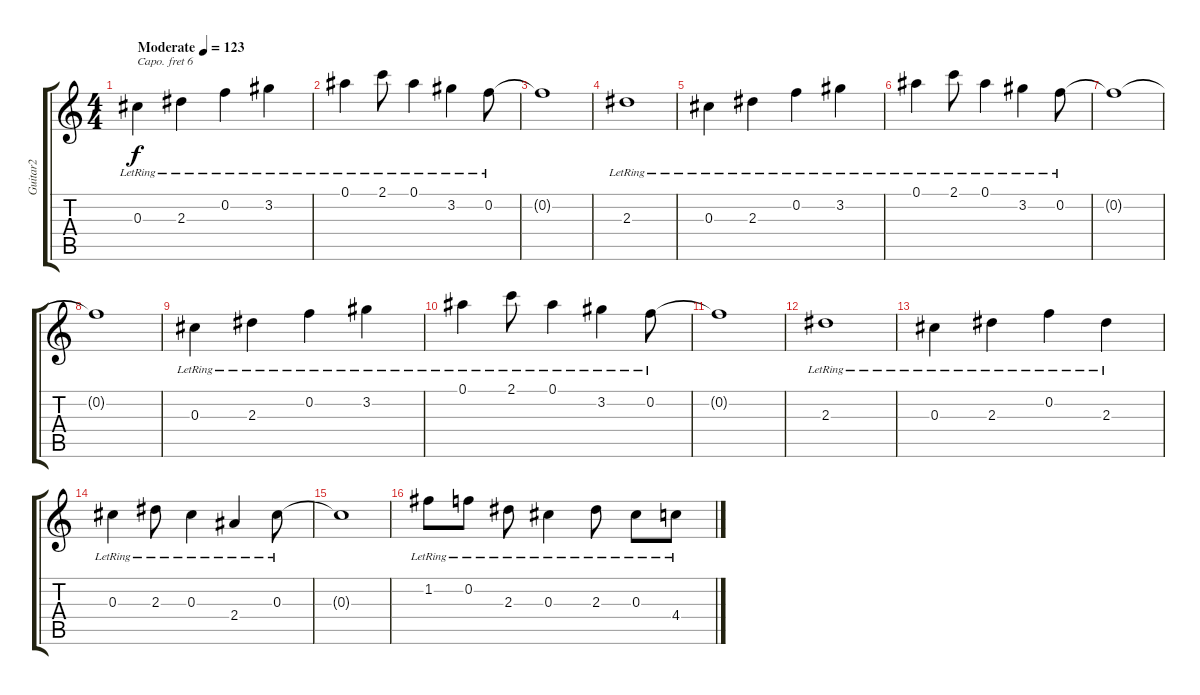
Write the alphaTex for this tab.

\track ("Guitar2" "Guitar2") {instrument acousticguitarsteel}
\staff {score tabs}
\capo 6
\tuning (E4 B3 G3 D3 A2 E2) {hide}
\ts (4 4)
\tempo (123 "Moderate")
\clef g2
\ks c
0.3{lr}.4{dy f instrument acousticguitarsteel} 2.3{lr}.4 0.2{lr}.4 3.2{lr}.4 |
0.1{lr}.4 2.1{lr}.8 0.1{lr}.4 3.2{lr}.4 0.2{lr}.8 |
0.2{t}.1 |
2.3{lr}.1 |
0.3{lr}.4 2.3{lr}.4 0.2{lr}.4 3.2{lr}.4 |
0.1{lr}.4 2.1{lr}.8 0.1{lr}.4 3.2{lr}.4 0.2{lr}.8 |
0.2{t}.1 |
0.2{t}.1 |
0.3{lr}.4 2.3{lr}.4 0.2{lr}.4 3.2{lr}.4 |
0.1{lr}.4 2.1{lr}.8 0.1{lr}.4 3.2{lr}.4 0.2{lr}.8 |
0.2{t}.1 |
2.3{lr}.1 |
0.3{lr}.4 2.3{lr}.4 0.2{lr}.4 2.3{lr}.4 |
0.3{lr}.4 2.3{lr}.8 0.3{lr}.4 2.4{lr}.4 0.3{lr}.8 |
0.3{t}.1 |
1.2{lr}.8 0.2{lr}.8 2.3{lr}.8 0.3{lr}.4 2.3{lr}.8 0.3{lr}.8 4.4{lr}.8
